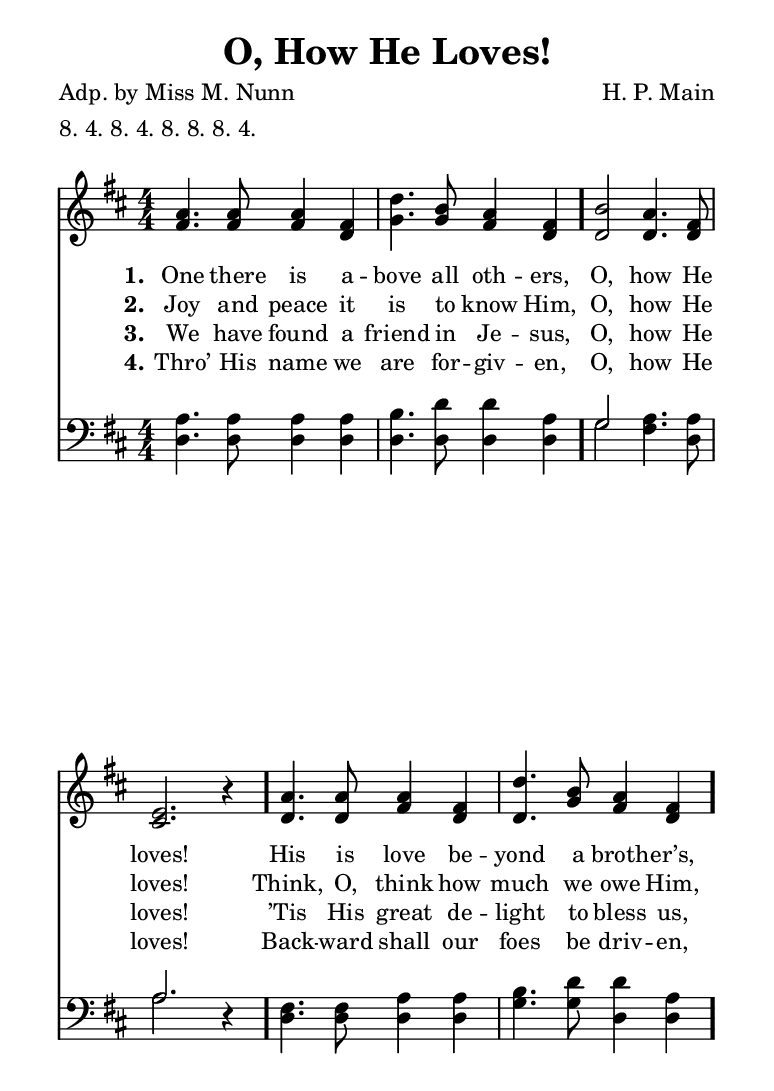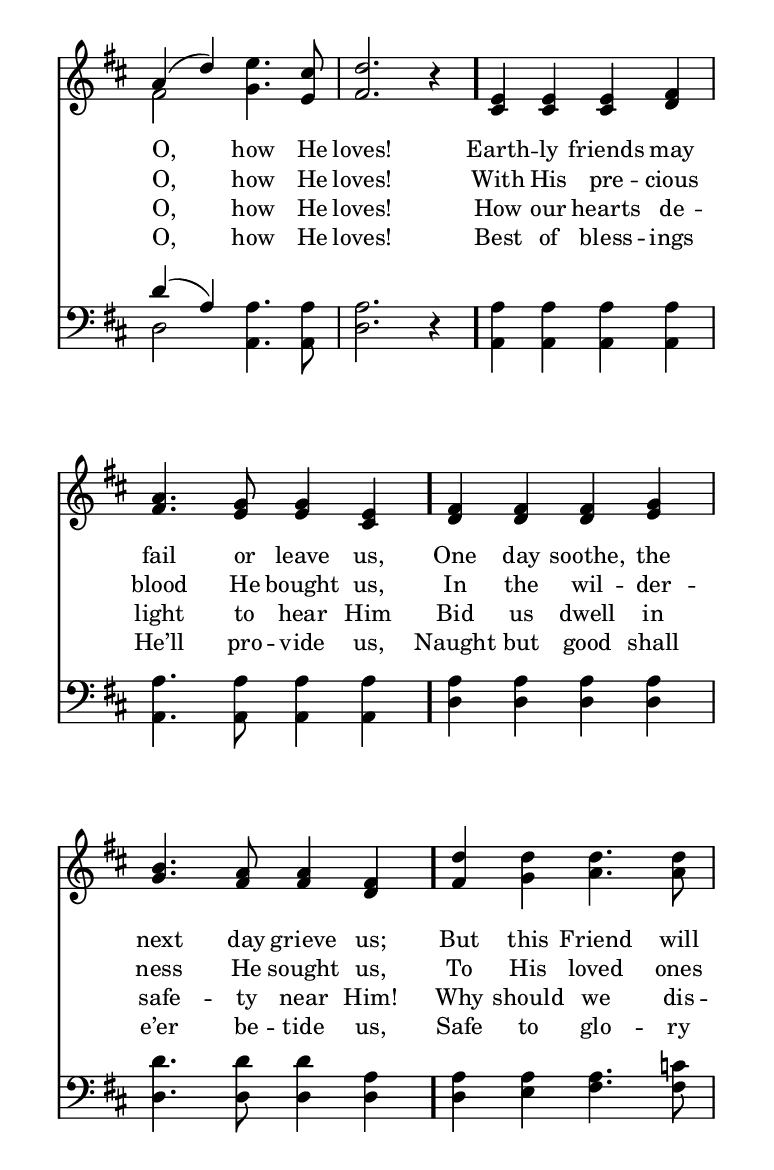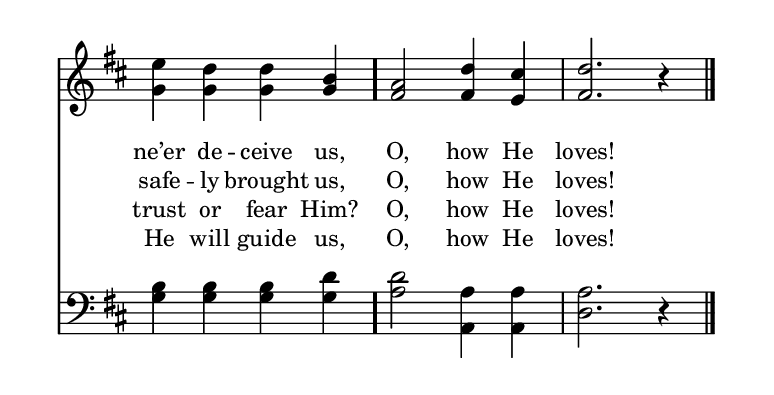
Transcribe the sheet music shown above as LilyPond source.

\include "common/global.ily"
\paper {
  \include "common/paper.ily"
}

\header{
  hymnnumber = "249"
  title = "O, How He Loves!"
  tunename = ""
  meter = "8. 4. 8. 4. 8. 8. 8. 4."
  poet = "Adp. by Miss M. Nunn"
  composer = "H. P. Main"
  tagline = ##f
}

global = {
  \include "common/overrides.ily"
  \override Staff.TimeSignature.style = #'numbered
  \time 4/4
  \override Score.MetronomeMark.transparent = ##t % hide all fermata changes too
  \tempo 4=90
  \key d \major
  \autoBeamOff
}

patternA = { c4. c8 c4 c4 | }
patternB = { c2 c4. c8 | c2. c4 }
patternC = { c4 c c c | c4. c8 c4 c | }
patternD = { c4 c c4. c8 | c4 c c c }
patternE = { c2 c4 c | c2. c4 }
patternF = { c4( c) c4. c8 | c2. c4 }

notesSoprano = {
\global
\relative c'' {

  \changePitch \patternA { a a a fis | d' b a fis }
  \changePitch \patternB { b a fis | e r } \eogbreak
  \changePitch \patternA { a a a fis | d' b a fis }
  \changePitch \patternF { a d e cis | d r } \eogbreak

  \changePitch \patternC { e, e e fis | a g g e }
  \changePitch \patternC { fis fis fis g | b a a fis } \eogbreak
  \changePitch \patternD { d' d d d | e d d b }
  \changePitch \patternE { a d cis | d r } \eogbreak

  \bar "|."

}
}

notesAlto = {
\global
\relative e' {

  \changePitch \patternA { fis fis fis d | g g fis d }
  \changePitch \patternB { d d d | cis r }
  \changePitch \patternA { d d fis d | d g fis d }
  \changePitch \patternB { fis g e | fis r }

  \changePitch \patternC { cis cis cis d | fis e e cis }
  \changePitch \patternC { d d d e | g fis fis d }
  \changePitch \patternD { fis g a a | g g g g }
  \changePitch \patternE { fis fis e | fis r }

}
}

notesTenor = {
\global
\relative a {

  \changePitch \patternA { a a a a | b d d a }
  \changePitch \patternB { g a a | a r }
  \changePitch \patternA { fis fis a a | b d d a }
  \changePitch \patternF { d a a a | a r }

  \changePitch \patternC { a a a a | a a a a }
  \changePitch \patternC { a a a a | d d d a }
  \changePitch \patternD { a a a c | b b b d }
  \changePitch \patternE { d a a | a r }

}
}

notesBass = {
\global
\relative f {

  \changePitch \patternA { d d d d | d d d d }
  \changePitch \patternB { g fis d | a' r }
  \changePitch \patternA { d, d d d | g g d d }
  \changePitch \patternB { d a a | d r }

  \changePitch \patternC { a a a a | a a a a }
  \changePitch \patternC { d d d d | d d d d }
  \changePitch \patternD { d e fis fis | g g g g }
  \changePitch \patternE { a a, a | d r }

}
}

wordsA = \lyricmode {
\set stanza = "1."

One there is a -- bove all oth -- ers, \bar "."
O, how He loves! \bar "."
His is love be -- yond a broth -- er’s, \bar "."
O, how He loves! \bar "."
Earth -- ly friends may fail or leave us, \bar "."
One day soothe, the next day grieve us; \bar "."
But this Friend will ne’er de -- ceive us, \bar "."
O, how He loves! \bar "."

}

wordsB = \lyricmode {
\set stanza = "2."

Joy and peace it is to know Him,
O, how He loves!
Think, O, think how much we owe Him,
O, how He loves!
With His pre -- cious blood He bought us,
In the wil -- der -- ness He sought us,
To His loved ones safe -- ly brought us,
O, how He loves!

}

wordsC = \lyricmode {
\set stanza = "3."

We have found a friend in Je -- sus,
O, how He loves!
’Tis His great de -- light to bless us,
O, how He loves!
How our hearts de -- light to hear Him
Bid us dwell in safe -- ty near Him!
Why should we dis -- trust or fear Him?
O, how He loves!

}

wordsD = \lyricmode {
\set stanza = "4."

Thro’ His name we are for -- giv -- en,
O, how He loves!
Back -- ward shall our foes be driv -- en,
O, how He loves!
Best of bless -- ings He’ll pro -- vide us,
Naught but good shall e’er be -- tide us,
Safe to glo -- ry He will guide us,
O, how He loves!

}

\score {
  \context ChoirStaff <<
    \context Staff = upper <<
      \set ChoirStaff.systemStartDelimiter = #'SystemStartBar
      \partcombine #'(2 . 9) \notesSoprano \notesAlto
      \context NullVoice = sopranos { \voiceOne << \notesSoprano >> }
      \context NullVoice = altos { \voiceTwo << \notesAlto >> }
      \context Lyrics = one   \lyricsto sopranos \wordsA
      \context Lyrics = two   \lyricsto sopranos \wordsB
      \context Lyrics = three \lyricsto sopranos \wordsC
      \context Lyrics = four  \lyricsto sopranos \wordsD
    >>
    \context Staff = men <<
      \clef bass
      \partcombine #'(2 . 9) \notesTenor \notesBass
      \context NullVoice = tenors { \voiceOne << \notesTenor >> }
      \context NullVoice = basses { \voiceTwo << \notesBass >> }
    >>
  >>
  \layout {
    \include "common/layout.ily"
  }
  \midi{
    \include "common/midi.ily"
  }
}

\version "2.19.49"  % necessary for upgrading to future LilyPond versions.

% vi:set et ts=2 sw=2 ai nocindent syntax=lilypond:
